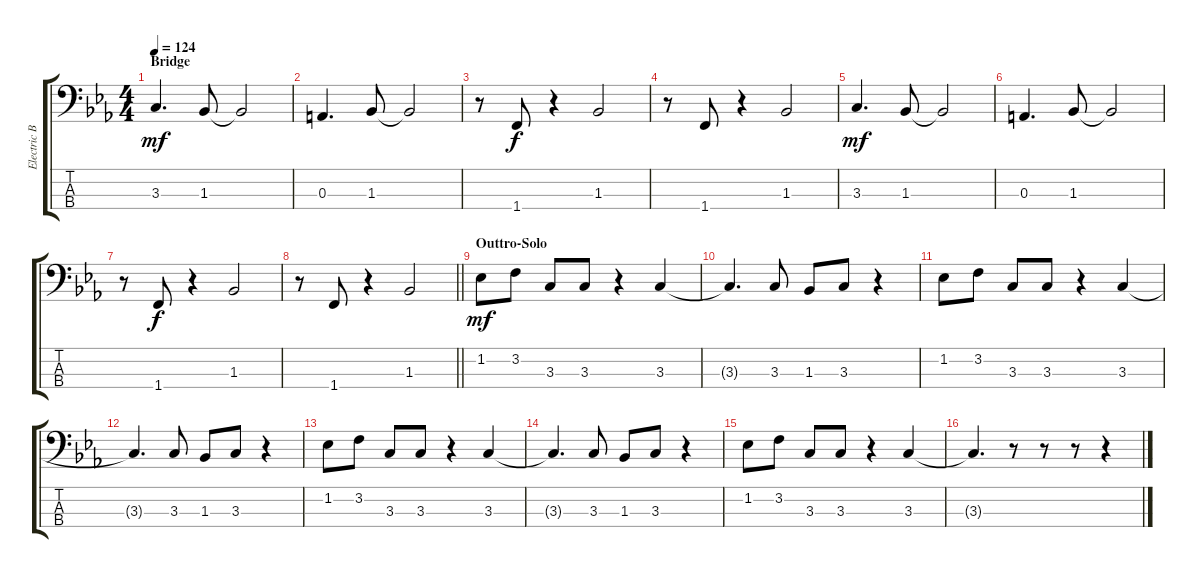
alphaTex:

\track ("Electric Bass" "Electric B") {instrument electricbassfinger}
\staff {score tabs}
\tuning (G2 D2 A1 E1) {hide}
\ts (4 4)
\section ("" "Bridge")
\tempo 124
\clef f4
\ks eb
3.3.4{d dy mf} 1.3.8 1.3{t}.2 |
0.3.4{d} 1.3.8 1.3{t}.2 |
r.8 1.4.8{dy f} r.4 1.3.2 |
r.8 1.4.8 r.4 1.3.2 |
3.3.4{d dy mf} 1.3.8 1.3{t}.2 |
0.3.4{d} 1.3.8 1.3{t}.2 |
r.8 1.4.8{dy f} r.4 1.3.2 |
\barLineRight lightlight
r.8 1.4.8 r.4 1.3.2 |
\section ("" "Outtro-Solo")
1.2.8{dy mf} 3.2.8 3.3.8 3.3.8 r.4 3.3.4 |
3.3{t}.4{d} 3.3.8 1.3.8 3.3.8 r.4 |
1.2.8 3.2.8 3.3.8 3.3.8 r.4 3.3.4 |
3.3{t}.4{d} 3.3.8 1.3.8 3.3.8 r.4 |
1.2.8 3.2.8 3.3.8 3.3.8 r.4 3.3.4 |
3.3{t}.4{d} 3.3.8 1.3.8 3.3.8 r.4 |
1.2.8 3.2.8 3.3.8 3.3.8 r.4 3.3.4 |
3.3{t}.4{d} r.8 r.8 r.8 r.4
